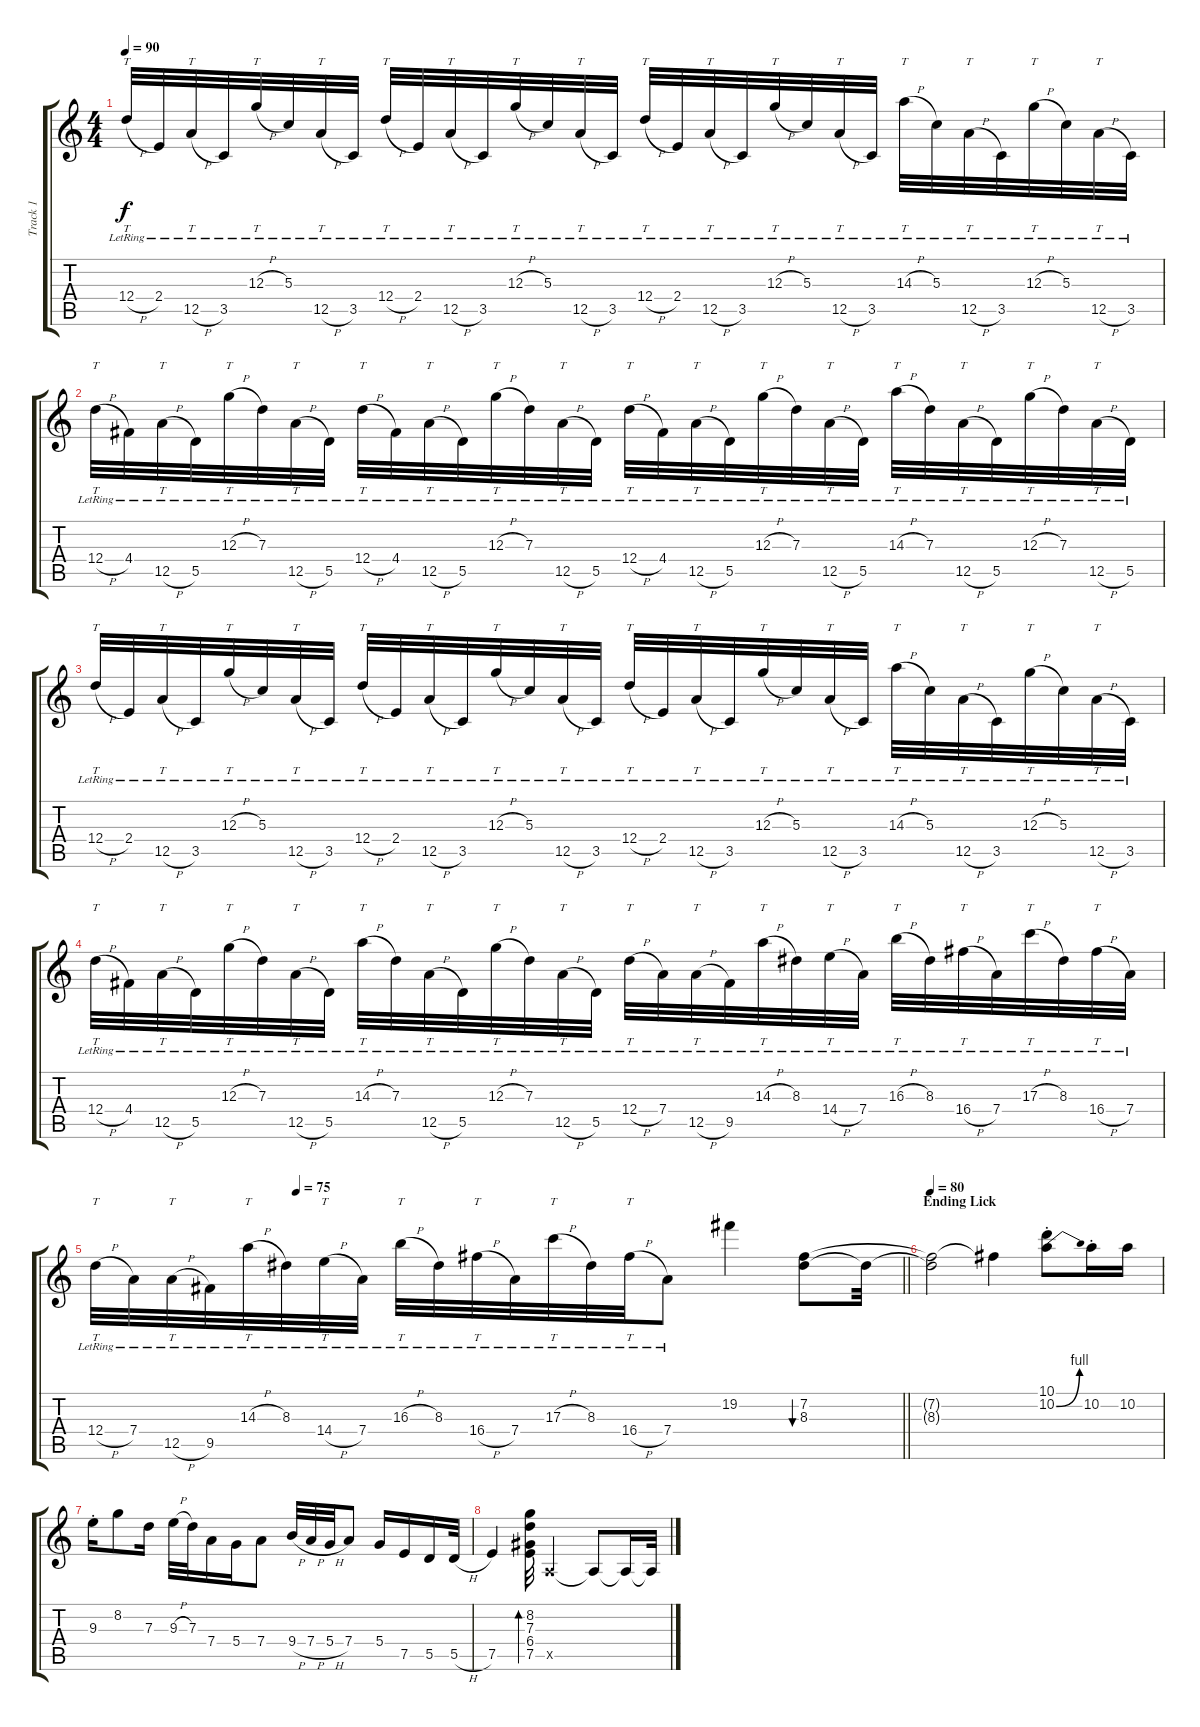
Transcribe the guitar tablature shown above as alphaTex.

\track ("Track 1" "Track 1") {instrument electricguitarclean}
\staff {score tabs}
\tuning (E4 B3 G3 D3 A2 E2) {hide}
\ts (4 4)
\tempo 90
\clef g2
\ks c
12.4{h lr}.32{tt dy f} 2.4{lr}.32 12.5{h lr}.32{tt} 3.5{lr}.32 12.3{h lr}.32{tt} 5.3{lr}.32 12.5{h lr}.32{tt} 3.5{lr}.32 12.4{h lr}.32{tt} 2.4{lr}.32 12.5{h lr}.32{tt} 3.5{lr}.32 12.3{h lr}.32{tt} 5.3{lr}.32 12.5{h lr}.32{tt} 3.5{lr}.32 12.4{h lr}.32{tt} 2.4{lr}.32 12.5{h lr}.32{tt} 3.5{lr}.32 12.3{h lr}.32{tt} 5.3{lr}.32 12.5{h lr}.32{tt} 3.5{lr}.32 14.3{h lr}.32{tt} 5.3{lr}.32 12.5{h lr}.32{tt} 3.5{lr}.32 12.3{h lr}.32{tt} 5.3{lr}.32 12.5{h lr}.32{tt} 3.5{lr}.32 |
12.4{h lr}.32{tt} 4.4{lr}.32 12.5{h lr}.32{tt} 5.5{lr}.32 12.3{h lr}.32{tt} 7.3{lr}.32 12.5{h lr}.32{tt} 5.5{lr}.32 12.4{h lr}.32{tt} 4.4{lr}.32 12.5{h lr}.32{tt} 5.5{lr}.32 12.3{h lr}.32{tt} 7.3{lr}.32 12.5{h lr}.32{tt} 5.5{lr}.32 12.4{h lr}.32{tt} 4.4{lr}.32 12.5{h lr}.32{tt} 5.5{lr}.32 12.3{h lr}.32{tt} 7.3{lr}.32 12.5{h lr}.32{tt} 5.5{lr}.32 14.3{h lr}.32{tt} 7.3{lr}.32 12.5{h lr}.32{tt} 5.5{lr}.32 12.3{h lr}.32{tt} 7.3{lr}.32 12.5{h lr}.32{tt} 5.5{lr}.32 |
12.4{h lr}.32{tt} 2.4{lr}.32 12.5{h lr}.32{tt} 3.5{lr}.32 12.3{h lr}.32{tt} 5.3{lr}.32 12.5{h lr}.32{tt} 3.5{lr}.32 12.4{h lr}.32{tt} 2.4{lr}.32 12.5{h lr}.32{tt} 3.5{lr}.32 12.3{h lr}.32{tt} 5.3{lr}.32 12.5{h lr}.32{tt} 3.5{lr}.32 12.4{h lr}.32{tt} 2.4{lr}.32 12.5{h lr}.32{tt} 3.5{lr}.32 12.3{h lr}.32{tt} 5.3{lr}.32 12.5{h lr}.32{tt} 3.5{lr}.32 14.3{h lr}.32{tt} 5.3{lr}.32 12.5{h lr}.32{tt} 3.5{lr}.32 12.3{h lr}.32{tt} 5.3{lr}.32 12.5{h lr}.32{tt} 3.5{lr}.32 |
12.4{h lr}.32{tt} 4.4{lr}.32 12.5{h lr}.32{tt} 5.5{lr}.32 12.3{h lr}.32{tt} 7.3{lr}.32 12.5{h lr}.32{tt} 5.5{lr}.32 14.3{h lr}.32{tt} 7.3{lr}.32 12.5{h lr}.32{tt} 5.5{lr}.32 12.3{h lr}.32{tt} 7.3{lr}.32 12.5{h lr}.32{tt} 5.5{lr}.32 12.4{h lr}.32{tt} 7.4{lr}.32 12.5{h lr}.32{tt} 9.5{lr}.32 14.3{h lr}.32{tt} 8.3{lr}.32 14.4{h lr}.32{tt} 7.4{lr}.32 16.3{h lr}.32{tt} 8.3{lr}.32 16.4{h lr}.32{tt} 7.4{lr}.32 17.3{h lr}.32{tt} 8.3{lr}.32 16.4{h lr}.32{tt} 7.4{lr}.32 |
\tempo (75 0.25)
\barLineRight lightlight
12.4{h lr}.32{tt} 7.4{lr}.32 12.5{h lr}.32{tt} 9.5{lr}.32 14.3{h lr}.32{tt} 8.3{lr}.32 14.4{h lr}.32{tt} 7.4{lr}.32 16.3{h lr}.32{tt} 8.3{lr}.32 16.4{h lr}.32{tt} 7.4{lr}.32 17.3{h lr}.32{tt} 8.3{lr}.32 16.4{h lr}.32{tt} 7.4{lr}.8 19.2.4 (7.2 8.3).8{bu 60} 8.3{t}.32 |
\section ("" "Ending Lick")
\tempo 80
(7.2{t} 8.3{t}).2 7.2{t}.4 (10.1{st} 10.2{be (bend 0 0 60 4) st}).8 10.2{st}.16 10.2.16 |
9.3{st}.16 8.2.8 7.3.16 9.3{h}.32 7.3.32 7.4.16 5.4.16 7.4.8 9.4{h}.32 7.4{h}.32 5.4{h}.32 7.4.8 5.4.16 7.5.16 5.5.16 5.5{h}.32 |
7.5.4 (8.2 7.3 6.4 7.5).32{bd 120} 0.5{x}.2 0.5{t}.8 0.5{t}.16 0.5{t}.32
